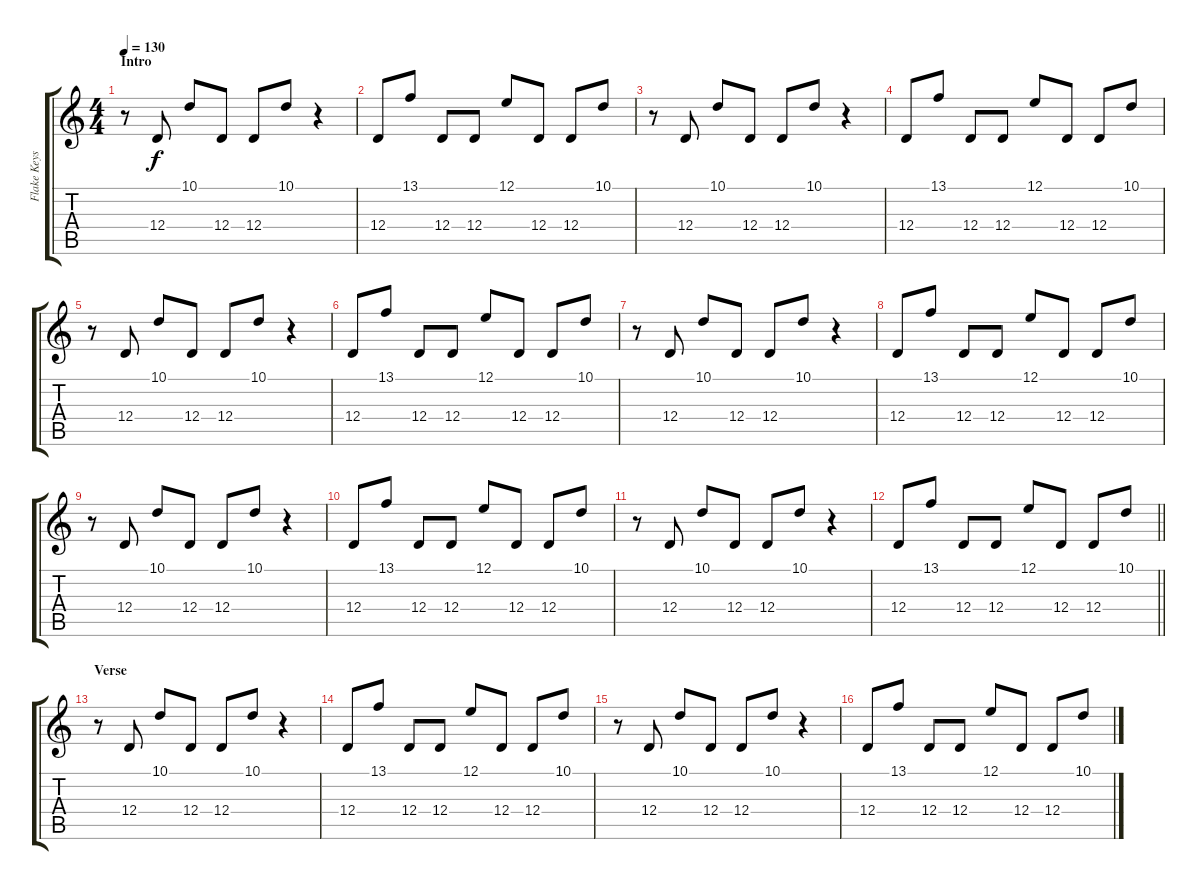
\track ("Flake Keys 1" "Flake Keys") {instrument recorder}
\staff {score tabs}
\tuning (E4 B3 G3 D3 A2 D2) {hide}
\ts (4 4)
\section ("" "Intro")
\tempo 130
\clef g2
\ks c
r.8{dy f instrument recorder} 12.4.8 10.1.8 12.4.8 12.4.8 10.1.8 r.4 |
12.4.8 13.1.8 12.4.8 12.4.8 12.1.8 12.4.8 12.4.8 10.1.8 |
r.8 12.4.8 10.1.8 12.4.8 12.4.8 10.1.8 r.4 |
12.4.8 13.1.8 12.4.8 12.4.8 12.1.8 12.4.8 12.4.8 10.1.8 |
r.8 12.4.8 10.1.8 12.4.8 12.4.8 10.1.8 r.4 |
12.4.8 13.1.8 12.4.8 12.4.8 12.1.8 12.4.8 12.4.8 10.1.8 |
r.8 12.4.8 10.1.8 12.4.8 12.4.8 10.1.8 r.4 |
12.4.8 13.1.8 12.4.8 12.4.8 12.1.8 12.4.8 12.4.8 10.1.8 |
r.8 12.4.8 10.1.8 12.4.8 12.4.8 10.1.8 r.4 |
12.4.8 13.1.8 12.4.8 12.4.8 12.1.8 12.4.8 12.4.8 10.1.8 |
r.8 12.4.8 10.1.8 12.4.8 12.4.8 10.1.8 r.4 |
\barLineRight lightlight
12.4.8 13.1.8 12.4.8 12.4.8 12.1.8 12.4.8 12.4.8 10.1.8 |
\section ("" "Verse")
r.8 12.4.8 10.1.8 12.4.8 12.4.8 10.1.8 r.4 |
12.4.8 13.1.8 12.4.8 12.4.8 12.1.8 12.4.8 12.4.8 10.1.8 |
r.8 12.4.8 10.1.8 12.4.8 12.4.8 10.1.8 r.4 |
12.4.8 13.1.8 12.4.8 12.4.8 12.1.8 12.4.8 12.4.8 10.1.8
